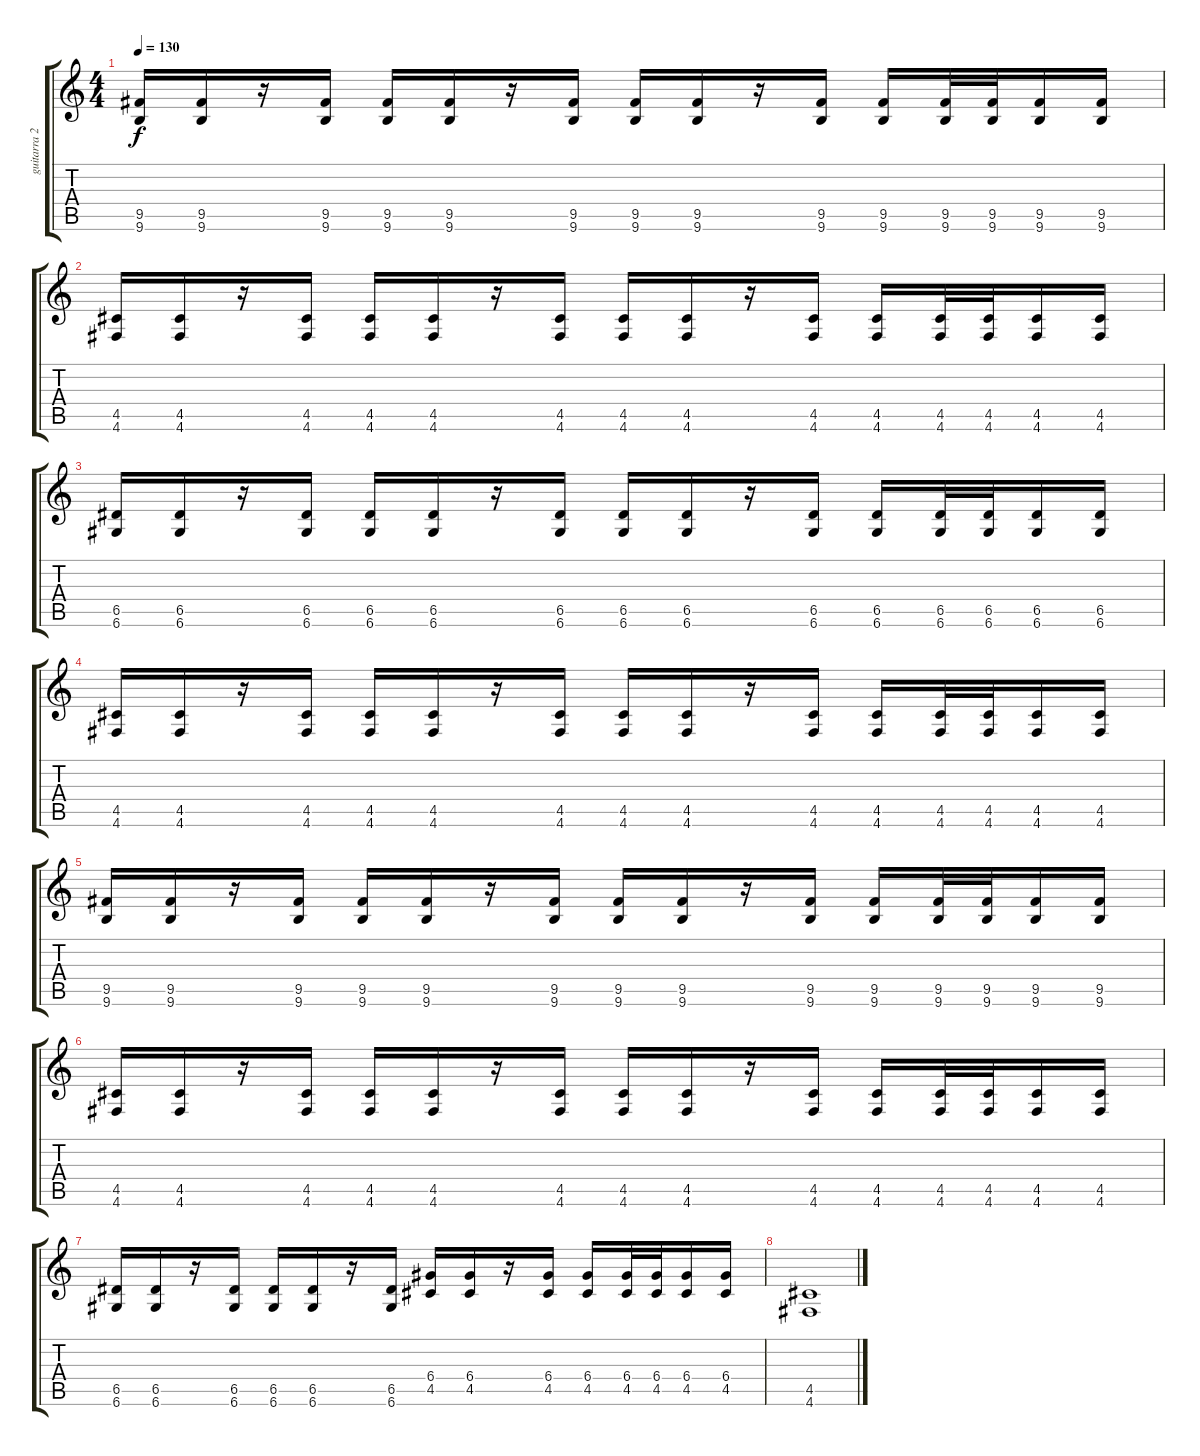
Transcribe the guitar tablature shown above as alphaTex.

\track ("guitarra 2" "guitarra 2") {instrument distortionguitar}
\staff {score tabs}
\tuning (E4 B3 G3 D3 A2 D2) {hide}
\ts (4 4)
\tempo 130
\clef g2
\ks c
(9.5 9.6).16{dy f} (9.5 9.6).16 r.16 (9.5 9.6).16 (9.5 9.6).16 (9.5 9.6).16 r.16 (9.5 9.6).16 (9.5 9.6).16 (9.5 9.6).16 r.16 (9.5 9.6).16 (9.5 9.6).16 (9.5 9.6).32 (9.5 9.6).32 (9.5 9.6).16 (9.5 9.6).16 |
(4.5 4.6).16 (4.5 4.6).16 r.16 (4.5 4.6).16 (4.5 4.6).16 (4.5 4.6).16 r.16 (4.5 4.6).16 (4.5 4.6).16 (4.5 4.6).16 r.16 (4.5 4.6).16 (4.5 4.6).16 (4.5 4.6).32 (4.5 4.6).32 (4.5 4.6).16 (4.5 4.6).16 |
(6.5 6.6).16 (6.5 6.6).16 r.16 (6.5 6.6).16 (6.5 6.6).16 (6.5 6.6).16 r.16 (6.5 6.6).16 (6.5 6.6).16 (6.5 6.6).16 r.16 (6.5 6.6).16 (6.5 6.6).16 (6.5 6.6).32 (6.5 6.6).32 (6.5 6.6).16 (6.5 6.6).16 |
(4.5 4.6).16 (4.5 4.6).16 r.16 (4.5 4.6).16 (4.5 4.6).16 (4.5 4.6).16 r.16 (4.5 4.6).16 (4.5 4.6).16 (4.5 4.6).16 r.16 (4.5 4.6).16 (4.5 4.6).16 (4.5 4.6).32 (4.5 4.6).32 (4.5 4.6).16 (4.5 4.6).16 |
(9.5 9.6).16 (9.5 9.6).16 r.16 (9.5 9.6).16 (9.5 9.6).16 (9.5 9.6).16 r.16 (9.5 9.6).16 (9.5 9.6).16 (9.5 9.6).16 r.16 (9.5 9.6).16 (9.5 9.6).16 (9.5 9.6).32 (9.5 9.6).32 (9.5 9.6).16 (9.5 9.6).16 |
(4.5 4.6).16 (4.5 4.6).16 r.16 (4.5 4.6).16 (4.5 4.6).16 (4.5 4.6).16 r.16 (4.5 4.6).16 (4.5 4.6).16 (4.5 4.6).16 r.16 (4.5 4.6).16 (4.5 4.6).16 (4.5 4.6).32 (4.5 4.6).32 (4.5 4.6).16 (4.5 4.6).16 |
(6.5 6.6).16 (6.5 6.6).16 r.16 (6.5 6.6).16 (6.5 6.6).16 (6.5 6.6).16 r.16 (6.5 6.6).16 (6.4 4.5).16 (6.4 4.5).16 r.16 (6.4 4.5).16 (6.4 4.5).16 (6.4 4.5).32 (6.4 4.5).32 (6.4 4.5).16 (6.4 4.5).16 |
(4.5 4.6).1
